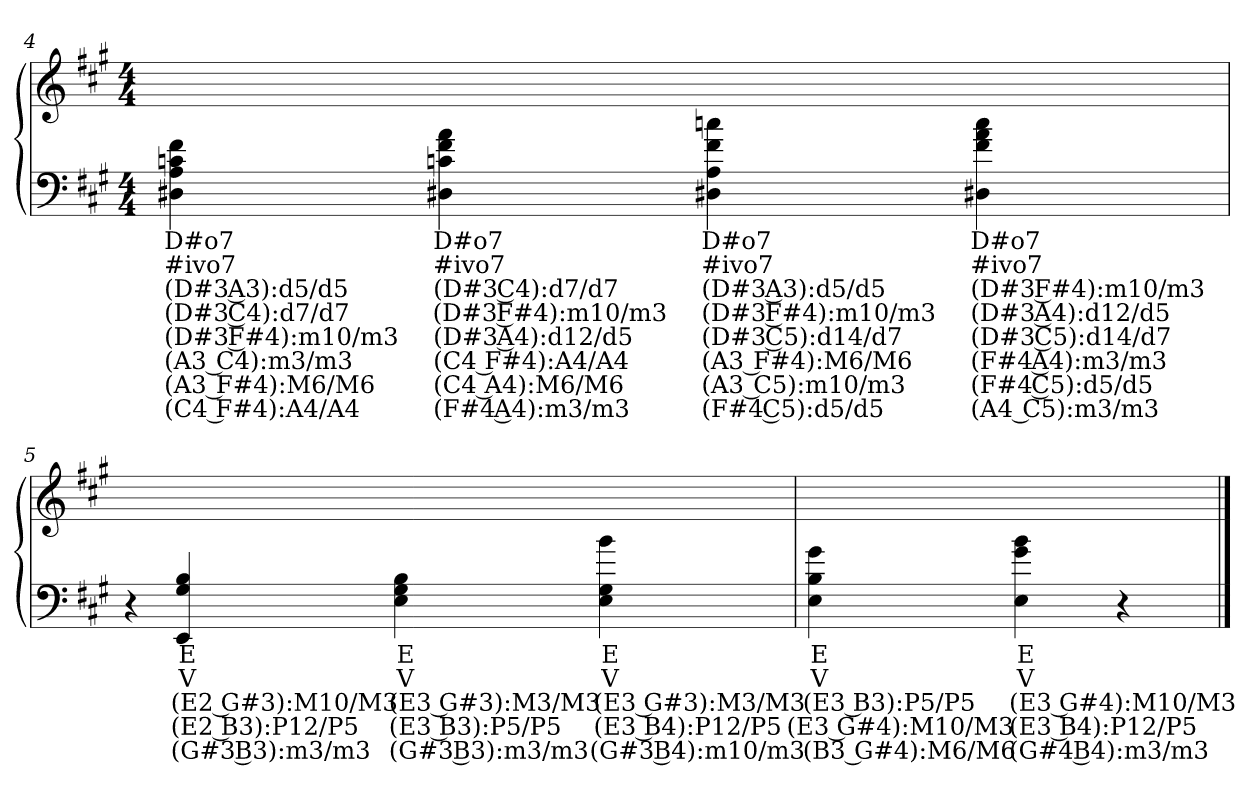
**kern	**text	**text	**text	**text	**text	**text	**text	**text	**kern
*part2	*part2	*part2	*part2	*part2	*part2	*part2	*part2	*part2	*part1
*staff2	*staff2	*staff2	*staff2	*staff2	*staff2	*staff2	*staff2	*staff2	*staff1
*clefF4	*	*	*	*	*	*	*	*	*clefG2
*k[f#c#g#]	*	*	*	*	*	*	*	*	*k[f#c#g#]
*A:	*	*	*	*	*	*	*	*	*A:
*M4/4	*	*	*	*	*	*	*	*	*M4/4
=4	=4	=4	=4	=4	=4	=4	=4	=4	=4
4D#X 4A 4cn 4f#	D#o7	#ivo7	(D#3 A3):d5/d5	(D#3 C4):d7/d7	(D#3 F#4):m10/m3	(A3 C4):m3/m3	(A3 F#4):M6/M6	(C4 F#4):A4/A4	1ryy
4D#X 4cn 4f# 4a	D#o7	#ivo7	(D#3 C4):d7/d7	(D#3 F#4):m10/m3	(D#3 A4):d12/d5	(C4 F#4):A4/A4	(C4 A4):M6/M6	(F#4 A4):m3/m3	.
4D#X 4A 4f# 4ccn	D#o7	#ivo7	(D#3 A3):d5/d5	(D#3 F#4):m10/m3	(D#3 C5):d14/d7	(A3 F#4):M6/M6	(A3 C5):m10/m3	(F#4 C5):d5/d5	.
4D#X 4f# 4a 4cc	D#o7	#ivo7	(D#3 F#4):m10/m3	(D#3 A4):d12/d5	(D#3 C5):d14/d7	(F#4 A4):m3/m3	(F#4 C5):d5/d5	(A4 C5):m3/m3	.
=5	=5	=5	=5	=5	=5	=5	=5	=5	=5
4r	.	.	.	.	.	.	.	.	1ryy
4EE 4G# 4B	E	V	(E2 G#3):M10/M3	(E2 B3):P12/P5	(G#3 B3):m3/m3	.	.	.	.
4E 4G# 4B	E	V	(E3 G#3):M3/M3	(E3 B3):P5/P5	(G#3 B3):m3/m3	.	.	.	.
4E 4G# 4b	E	V	(E3 G#3):M3/M3	(E3 B4):P12/P5	(G#3 B4):m10/m3	.	.	.	.
=6	=6	=6	=6	=6	=6	=6	=6	=6	=6
4E 4B 4g#	E	V	(E3 B3):P5/P5	(E3 G#4):M10/M3	(B3 G#4):M6/M6	.	.	.	2.ryy
4E 4g# 4b	E	V	(E3 G#4):M10/M3	(E3 B4):P12/P5	(G#4 B4):m3/m3	.	.	.	.
4r	.	.	.	.	.	.	.	.	.
==	==	==	==	==	==	==	==	==	==
*-	*-	*-	*-	*-	*-	*-	*-	*-	*-
